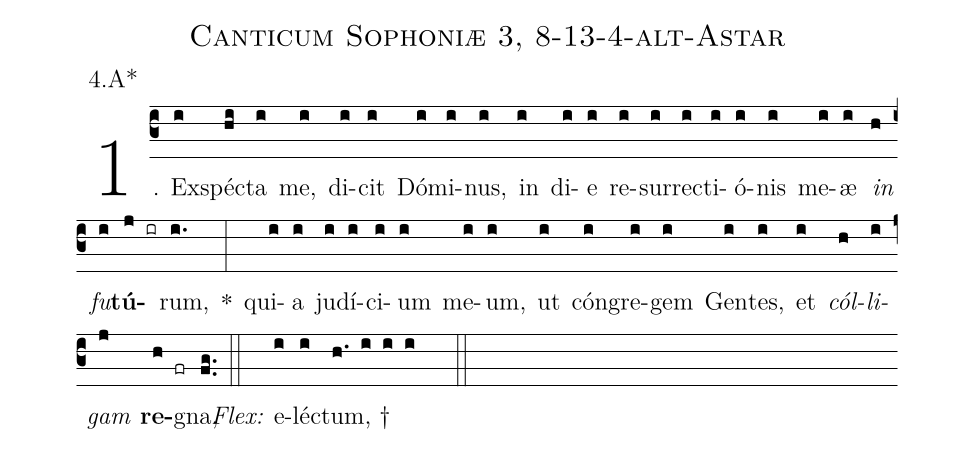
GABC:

name: Canticum Sophoniæ 3, 8-13-4-alt-Astar;
annotation: 4.A*;
%%
(c3)1. Ex(i)spéc(hi)ta(i) me,(i) di(i)cit(i) Dó(i)mi(i)nus,(i) in(i) di(i)e(i) re(i)sur(i)rec(i)ti(i)ó(i)nis(i) me(i)æ(i) <i>in</i>(h) <i>fu</i>(i)<b>tú</b>(j ir)rum,(i.) *(:) qui(i)a(i) ju(i)dí(i)ci(i)um(i) me(i)um,(i) ut(i) cón(i)gre(i)gem(i) Gen(i)tes,(i) et(i) <i>cól</i>(h)<i>li</i>(i)<i>gam</i>(j) <b>re</b>(h fr)gna,(fg..) (::)
<i>Flex:</i>()  e(i)léc(i)tum, †(h. i i i  ::)
